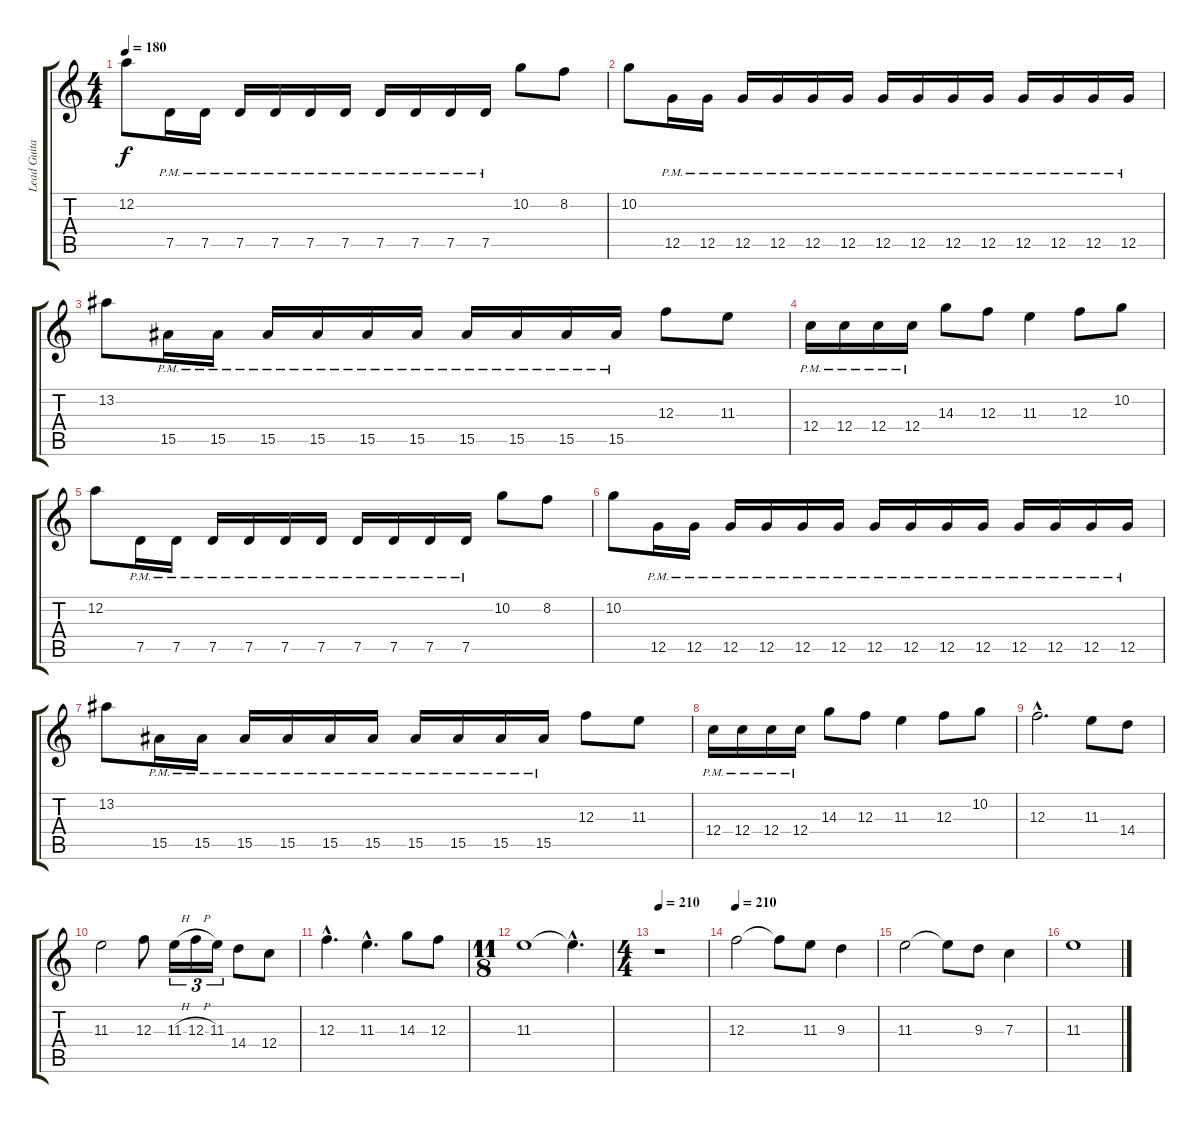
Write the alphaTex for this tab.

\track ("Lead Guitar" "Lead Guita") {instrument overdrivenguitar}
\staff {score tabs}
\tuning (D4 A3 F3 C3 G2 D2) {hide}
\ts (4 4)
\tempo 180
\clef g2
\ks c
12.2.8{dy f} 7.5{pm}.16 7.5{pm}.16 7.5{pm}.16 7.5{pm}.16 7.5{pm}.16 7.5{pm}.16 7.5{pm}.16 7.5{pm}.16 7.5{pm}.16 7.5{pm}.16 10.2.8 8.2.8 |
10.2.8 12.5{pm}.16 12.5{pm}.16 12.5{pm}.16 12.5{pm}.16 12.5{pm}.16 12.5{pm}.16 12.5{pm}.16 12.5{pm}.16 12.5{pm}.16 12.5{pm}.16 12.5{pm}.16 12.5{pm}.16 12.5{pm}.16 12.5{pm}.16 |
13.2.8 15.5{pm}.16 15.5{pm}.16 15.5{pm}.16 15.5{pm}.16 15.5{pm}.16 15.5{pm}.16 15.5{pm}.16 15.5{pm}.16 15.5{pm}.16 15.5{pm}.16 12.3.8 11.3.8 |
12.4{pm}.16 12.4{pm}.16 12.4{pm}.16 12.4{pm}.16 14.3.8 12.3.8 11.3.4 12.3.8 10.2.8 |
12.2.8 7.5{pm}.16 7.5{pm}.16 7.5{pm}.16 7.5{pm}.16 7.5{pm}.16 7.5{pm}.16 7.5{pm}.16 7.5{pm}.16 7.5{pm}.16 7.5{pm}.16 10.2.8 8.2.8 |
10.2.8 12.5{pm}.16 12.5{pm}.16 12.5{pm}.16 12.5{pm}.16 12.5{pm}.16 12.5{pm}.16 12.5{pm}.16 12.5{pm}.16 12.5{pm}.16 12.5{pm}.16 12.5{pm}.16 12.5{pm}.16 12.5{pm}.16 12.5{pm}.16 |
13.2.8 15.5{pm}.16 15.5{pm}.16 15.5{pm}.16 15.5{pm}.16 15.5{pm}.16 15.5{pm}.16 15.5{pm}.16 15.5{pm}.16 15.5{pm}.16 15.5{pm}.16 12.3.8 11.3.8 |
12.4{pm}.16 12.4{pm}.16 12.4{pm}.16 12.4{pm}.16 14.3.8 12.3.8 11.3.4 12.3.8 10.2.8 |
12.3{hac}.2{d} 11.3.8 14.4.8 |
11.3.2 12.3.8 11.3{h}.16{tu (3 2)} 12.3{h}.16{tu (3 2)} 11.3.16{tu (3 2)} 14.4.8 12.4.8 |
12.3{hac}.4{d} 11.3{hac}.4{d} 14.3.8 12.3.8 |
\ts (11 8)
11.3.1 11.3{hac t}.4{d} |
\ts (4 4)
\tempo 210
r.1 |
\tempo 210
12.3.2{balance 4} 12.3{t}.8 11.3.8 9.3.4 |
11.3.2 11.3{t}.8 9.3.8 7.3.4 |
11.3.1
